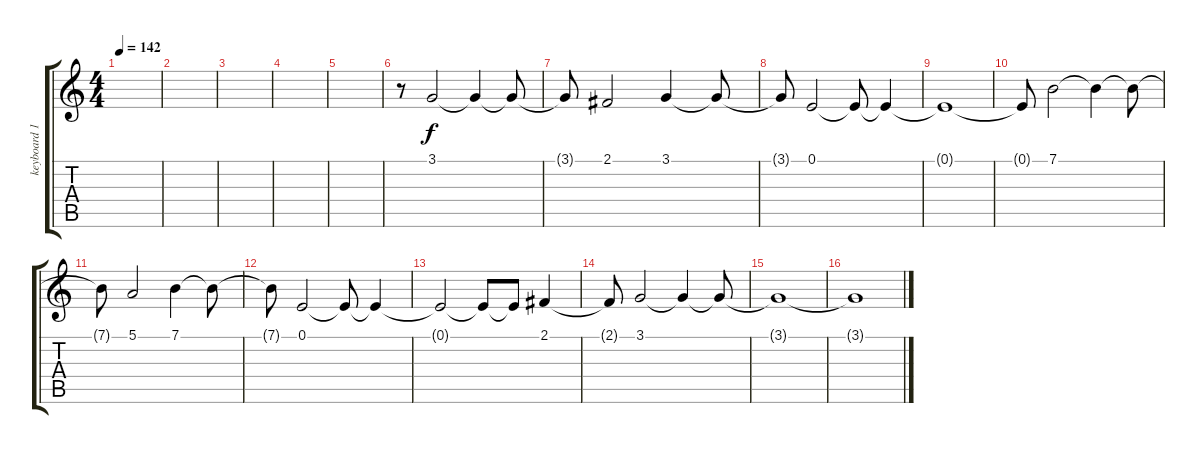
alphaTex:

\track ("keyboard 1" "keyboard 1") {instrument stringensemble1}
\staff {score tabs}
\tuning (E4 B3 G3 D3 A2 E2) {hide}
\ts (4 4)
\tempo 142
\clef g2
\ks c
|
|
|
|
|
r.8 3.1.2 3.1{t}.4 3.1{t}.8 |
3.1{t}.8 2.1.2 3.1.4 3.1{t}.8 |
3.1{t}.8 0.1.2 0.1{t}.8 0.1{t}.4 |
0.1{t}.1 |
0.1{t}.8 7.1.2 7.1{t}.4 7.1{t}.8 |
7.1{t}.8 5.1.2 7.1.4 7.1{t}.8 |
7.1{t}.8 0.1.2 0.1{t}.8 0.1{t}.4 |
0.1{t}.2 0.1{t}.8 0.1{t}.8 2.1.4 |
2.1{t}.8 3.1.2 3.1{t}.4{volume 0} 3.1{t}.8 |
3.1{t}.1 |
3.1{t}.1
